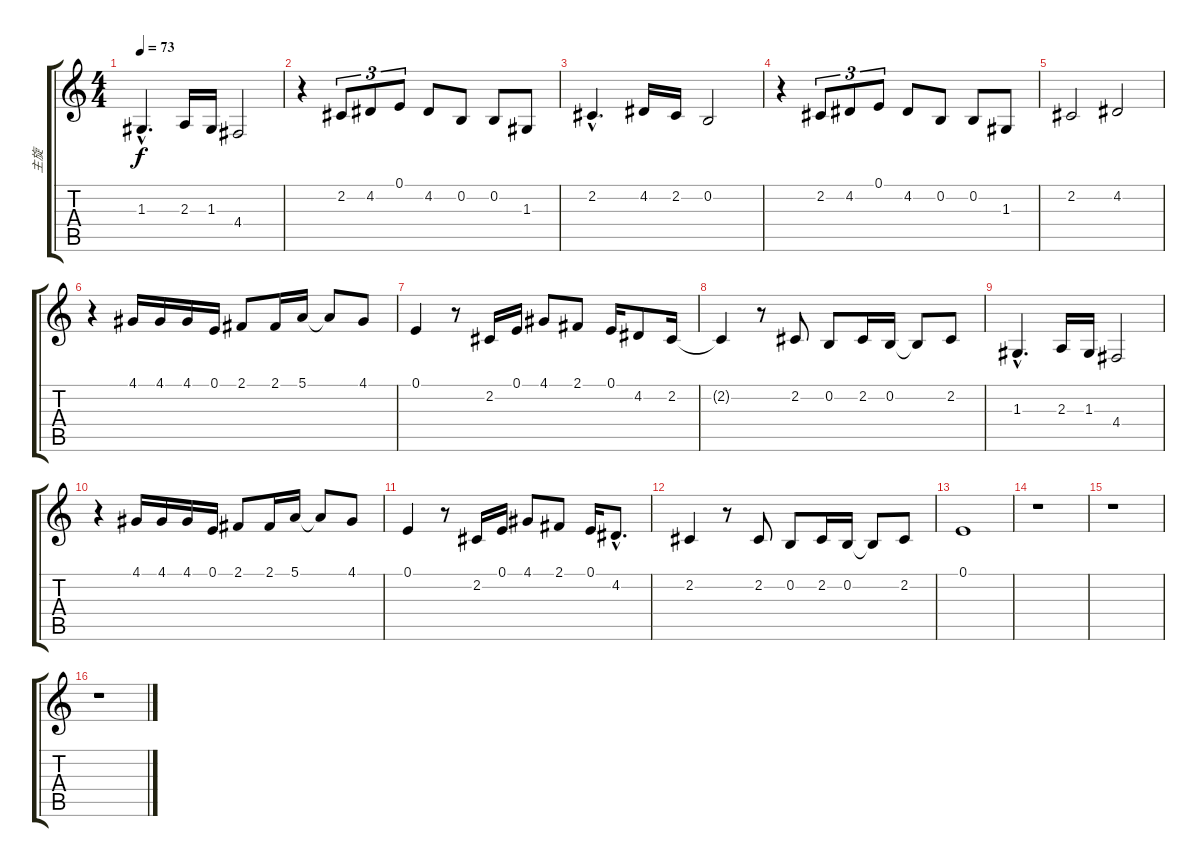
\track ("主旋" "主旋") {instrument violin}
\staff {score tabs}
\tuning (E4 B3 G3 D3 A2 E2) {hide}
\ts (4 4)
\tempo 73
\clef g2
\ks c
1.3{hac}.4{d dy f} 2.3.16 1.3.16 4.4.2 |
r.4 2.2.8{tu (3 2)} 4.2.8{tu (3 2)} 0.1.8{tu (3 2)} 4.2.8 0.2.8 0.2.8 1.3.8 |
2.2{hac}.4{d} 4.2.16 2.2.16 0.2.2 |
r.4 2.2.8{tu (3 2)} 4.2.8{tu (3 2)} 0.1.8{tu (3 2)} 4.2.8 0.2.8 0.2.8 1.3.8 |
2.2.2 4.2.2 |
r.4 4.1.16 4.1.16 4.1.16 0.1.16 2.1.8 2.1.16 5.1.16 5.1{t}.8 4.1.8 |
0.1.4 r.8 2.2.16 0.1.16 4.1.8 2.1.8 0.1.16 4.2.8 2.2.16 |
2.2{t}.4 r.8 2.2.8 0.2.8 2.2.16 0.2.16 0.2{t}.8 2.2.8 |
1.3{hac}.4{d} 2.3.16 1.3.16 4.4.2 |
r.4 4.1.16 4.1.16 4.1.16 0.1.16 2.1.8 2.1.16 5.1.16 5.1{t}.8 4.1.8 |
0.1.4 r.8 2.2.16 0.1.16 4.1.8 2.1.8 0.1.16 4.2{hac}.8{d} |
2.2.4 r.8 2.2.8 0.2.8 2.2.16 0.2.16 0.2{t}.8 2.2.8 |
0.1.1 |
r.1 |
r.1 |
r.1
